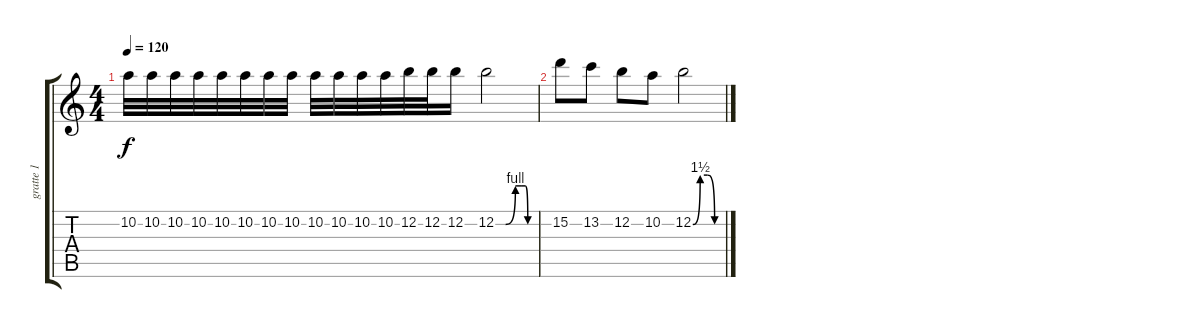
\track ("gratte 1" "gratte 1") {instrument electricguitarmuted}
\staff {score tabs}
\tuning (E4 B3 G3 D3 A2 E2) {hide}
\ts (4 4)
\tempo 120
\clef g2
\ks c
10.2.32{dy f} 10.2.32 10.2.32 10.2.32 10.2.32 10.2.32 10.2.32 10.2.32 10.2.32 10.2.32 10.2.32 10.2.32 12.2.32 12.2.32 12.2.16 12.2{be (custom 0 0 15 0 30 4 40 4 45 4 49 0 60 0)}.2 |
15.2.8 13.2.8 12.2.8 10.2.8 12.2{be (custom 0 0 15 6 30 6 45 0 60 0)}.2
